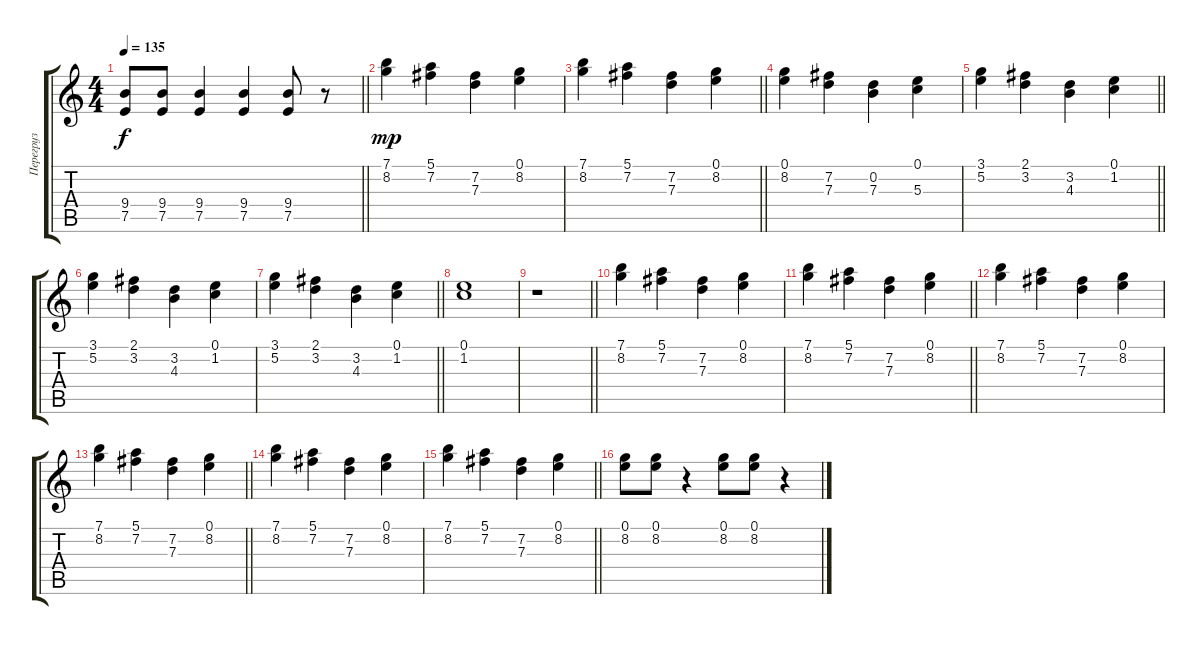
\track ("Перегруз" "Перегруз") {instrument distortionguitar}
\staff {score tabs}
\tuning (E4 B3 G3 D3 A2 E2) {hide}
\ts (4 4)
\tempo 135
\clef g2
\barLineRight lightlight
\ks c
(9.4 7.5).8{dy f} (9.4 7.5).8 (9.4 7.5).4 (9.4 7.5).4 (9.4 7.5).8 r.8 |
(7.1 8.2).4{dy mp} (5.1 7.2).4 (7.2 7.3).4 (0.1 8.2).4 |
\barLineRight lightlight
(7.1 8.2).4 (5.1 7.2).4 (7.2 7.3).4 (0.1 8.2).4 |
(0.1 8.2).4 (7.2 7.3).4 (0.2 7.3).4 (0.1 5.3).4 |
\barLineRight lightlight
(3.1 5.2).4 (2.1 3.2).4 (3.2 4.3).4 (0.1 1.2).4 |
(3.1 5.2).4 (2.1 3.2).4 (3.2 4.3).4 (0.1 1.2).4 |
\barLineRight lightlight
(3.1 5.2).4 (2.1 3.2).4 (3.2 4.3).4 (0.1 1.2).4 |
(0.1 1.2).1 |
\barLineRight lightlight
r.1 |
(7.1 8.2).4 (5.1 7.2).4 (7.2 7.3).4 (0.1 8.2).4 |
\barLineRight lightlight
(7.1 8.2).4 (5.1 7.2).4 (7.2 7.3).4 (0.1 8.2).4 |
(7.1 8.2).4 (5.1 7.2).4 (7.2 7.3).4 (0.1 8.2).4 |
\barLineRight lightlight
(7.1 8.2).4 (5.1 7.2).4 (7.2 7.3).4 (0.1 8.2).4 |
(7.1 8.2).4 (5.1 7.2).4 (7.2 7.3).4 (0.1 8.2).4 |
\barLineRight lightlight
(7.1 8.2).4 (5.1 7.2).4 (7.2 7.3).4 (0.1 8.2).4 |
(0.1 8.2).8 (0.1 8.2).8 r.4 (0.1 8.2).8 (0.1 8.2).8 r.4
